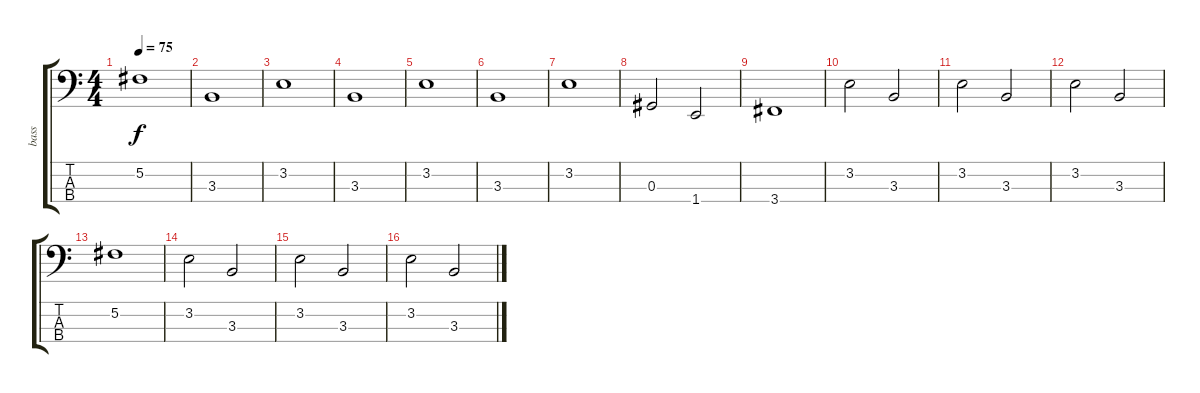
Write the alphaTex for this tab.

\track ("bass" "bass") {instrument electricbassfinger}
\staff {score tabs}
\tuning (Gb2 Db2 Ab1 Eb1) {hide}
\ts (4 4)
\tempo 75
\clef f4
\ks c
5.2.1{dy f} |
3.3.1 |
3.2.1 |
3.3.1 |
3.2.1 |
3.3.1 |
3.2.1 |
0.3.2 1.4.2 |
3.4.1 |
3.2.2 3.3.2 |
3.2.2 3.3.2 |
3.2.2 3.3.2 |
5.2.1 |
3.2.2 3.3.2 |
3.2.2 3.3.2 |
3.2.2 3.3.2
